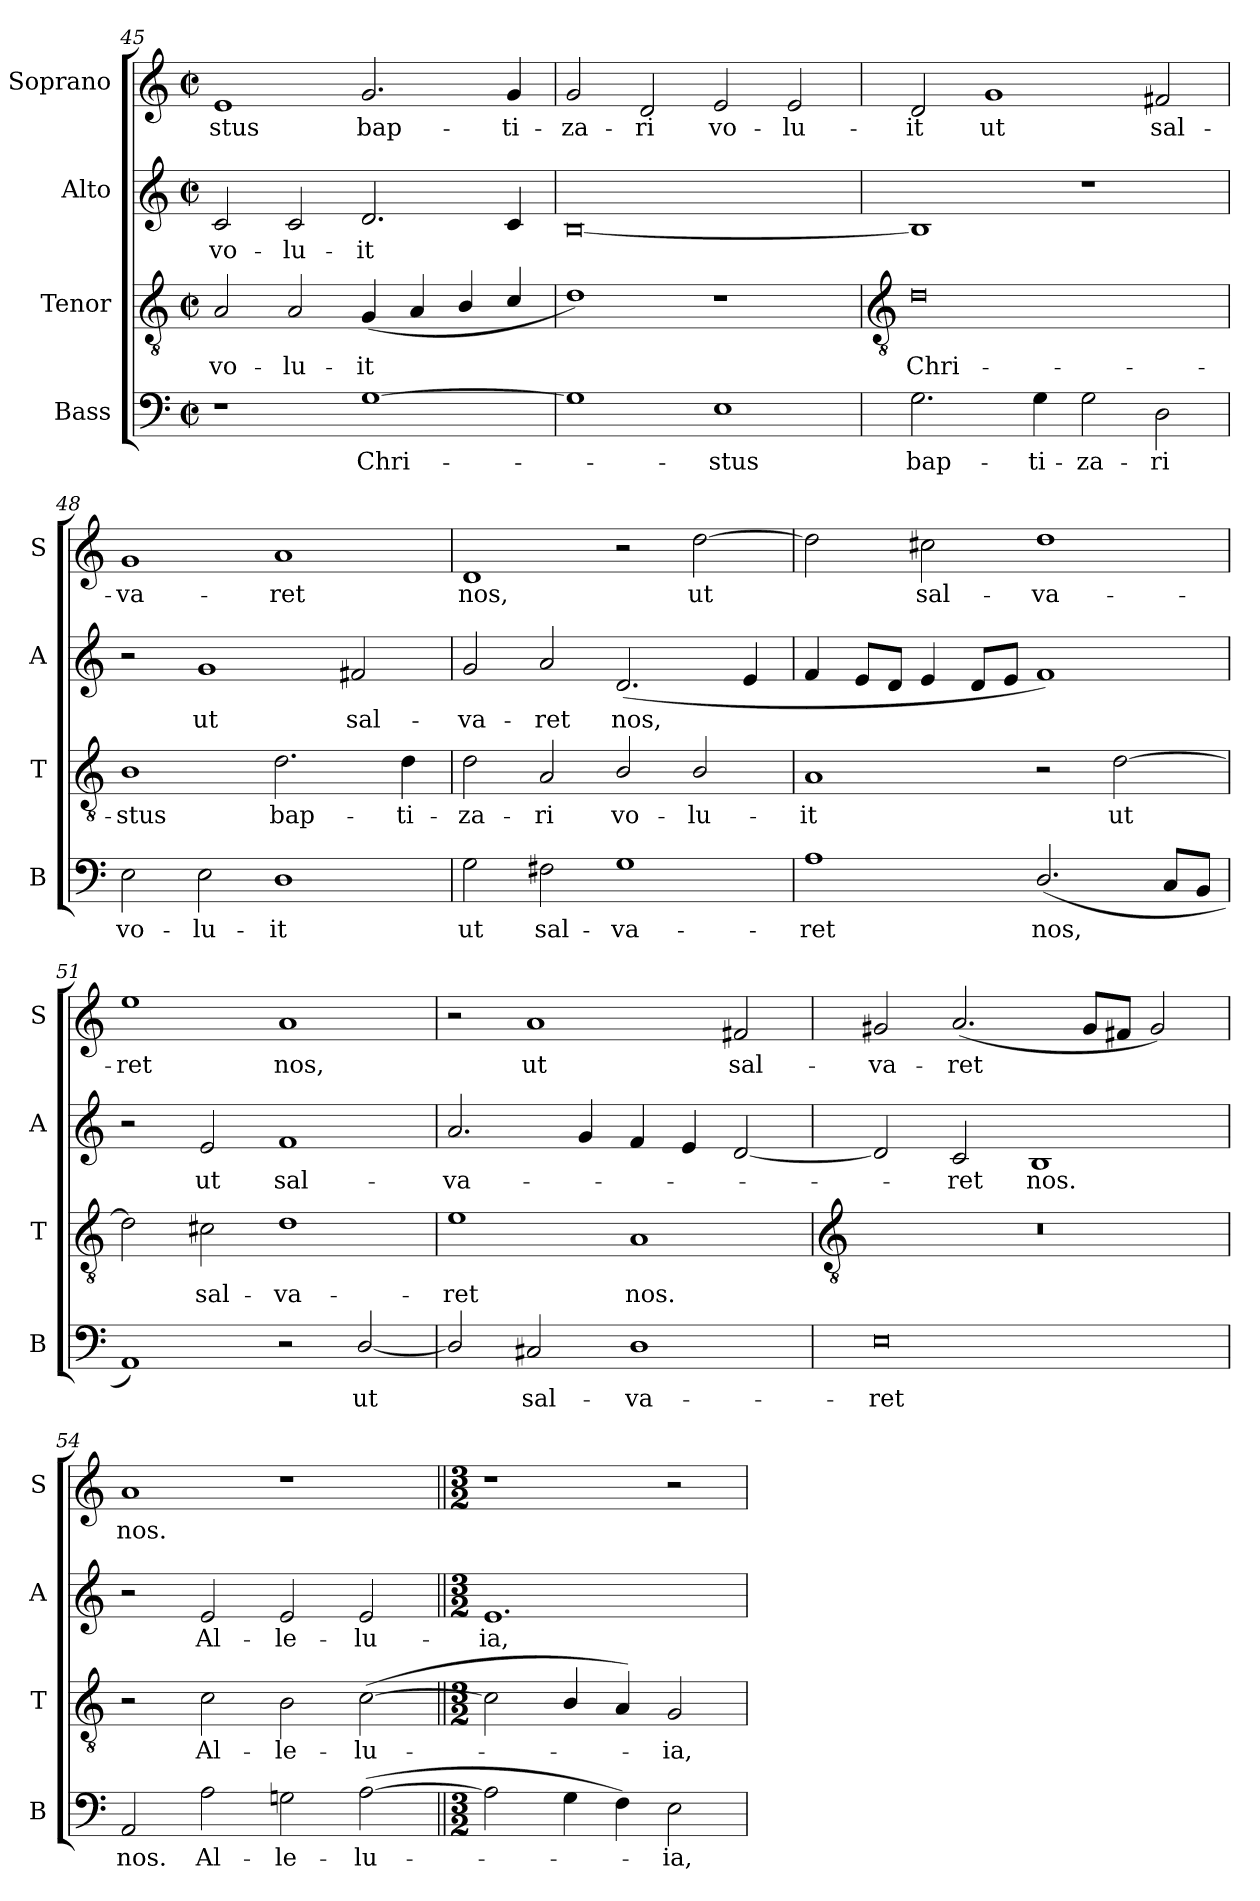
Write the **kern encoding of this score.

**kern	**text	**kern	**text	**kern	**text	**kern	**text
*part4	*part4	*part3	*part3	*part2	*part2	*part1	*part1
*staff4	*staff4	*staff3	*staff3	*staff2	*staff2	*staff1	*staff1
*I"Bass	*	*I"Tenor	*	*I"Alto	*	*I"Soprano	*
*I'B	*	*I'T	*	*I'A	*	*I'S	*
*clefF4	*	*clefGv2	*	*clefG2	*	*clefG2	*
*k[]	*	*k[]	*	*k[]	*	*k[]	*
*C:	*	*C:	*	*C:	*	*C:	*
*M4/2	*	*M4/2	*	*M4/2	*	*M4/2	*
*met(c|)	*	*met(c|)	*	*met(c|)	*	*met(c|)	*
=45	=45	=45	=45	=45	=45	=45	=45
!	!	!	!LO:LY:b	!	!LO:LY:b	!	!LO:LY:b
1r	.	2A	vo-	2c	vo-	1e	-stus
!	!	!	!LO:LY:b	!	!LO:LY:b	!	!
.	.	2A	-lu-	2c	-lu-	.	.
!	!LO:LY:b	!	!LO:LY:b	!	!LO:LY:b	!	!LO:LY:b
[1G	Chri-	(<4G	-it	2.d	-it	2.g	bap-
.	.	4A	.	.	.	.	.
.	.	4B/	.	.	.	.	.
!	!	!	!	!	!	!	!LO:LY:b
.	.	4c/	.	4c	.	4g	-ti-
=46	=46	=46	=46	=46	=46	=46	=46
!	!	!	!	!	!	!	!LO:LY:b
1G]	.	1d/)	.	[0B	.	2g	-za-
!	!	!	!	!	!	!	!LO:LY:b
.	.	.	.	.	.	2d	-ri
!	!LO:LY:b	!	!	!	!	!	!LO:LY:b
1E	stus	1r	.	.	.	2e	vo-
!	!	!	!	!	!	!	!LO:LY:b
.	.	.	.	.	.	2e	-lu-
!!LO:LB:g=z
=47	=47	=47	=47	=47	=47	=47	=47
*	*	*clefGv2	*	*	*	*	*
!	!LO:LY:b	!	!LO:LY:b	!	!	!	!LO:LY:b
2.G	bap-	0d	Chri-	1B]	.	2d	-it
!	!	!	!	!	!	!	!LO:LY:b
.	.	.	.	.	.	1g	ut
!	!LO:LY:b	!	!	!	!	!	!
4G	-ti-	.	.	.	.	.	.
!	!LO:LY:b	!	!	!	!	!	!
2G	-za-	.	.	1r	.	.	.
!	!LO:LY:b	!	!	!	!	!	!LO:LY:b
2D	-ri	.	.	.	.	2f#X	sal-
=48	=48	=48	=48	=48	=48	=48	=48
!	!LO:LY:b	!	!LO:LY:b	!	!	!	!LO:LY:b
2E	vo-	1B	-stus	2r	.	1g	-va-
!	!LO:LY:b	!	!	!	!LO:LY:b	!	!
2E	-lu-	.	.	1g	ut	.	.
!	!LO:LY:b	!	!LO:LY:b	!	!	!	!LO:LY:b
1D	-it	2.d	bap-	.	.	1a	-ret
!	!	!	!	!	!LO:LY:b	!	!
.	.	.	.	2f#X	sal-	.	.
!	!	!	!LO:LY:b	!	!	!	!
.	.	4d	-ti-	.	.	.	.
=49	=49	=49	=49	=49	=49	=49	=49
!	!LO:LY:b	!	!LO:LY:b	!	!LO:LY:b	!	!LO:LY:b
2G	ut	2d	-za-	2g	-va-	1d	nos,
!	!LO:LY:b	!	!LO:LY:b	!	!LO:LY:b	!	!
2F#X	sal-	2A	-ri	2a	-ret	.	.
!	!LO:LY:b	!	!LO:LY:b	!	!LO:LY:b	!	!
1G	-va-	2B/	vo-	(<2.d	nos,	2r	.
!	!	!	!LO:LY:b	!	!	!	!LO:LY:b
.	.	2B/	-lu-	.	.	[2dd	ut
.	.	.	.	4e	.	.	.
=50	=50	=50	=50	=50	=50	=50	=50
!	!LO:LY:b	!	!LO:LY:b	!	!	!	!
1A	-ret	1A	-it	4f	.	2dd]	.
.	.	.	.	8eL	.	.	.
.	.	.	.	8dJ	.	.	.
!	!	!	!	!	!	!	!LO:LY:b
.	.	.	.	4e	.	2cc#X	sal-
.	.	.	.	8dL	.	.	.
.	.	.	.	8eJ	.	.	.
!	!LO:LY:b	!	!	!	!	!	!LO:LY:b
(<2.D/	nos,	2r	.	1f)	.	1dd	-va-
!	!	!	!LO:LY:b	!	!	!	!
.	.	[2d	ut	.	.	.	.
8CL	.	.	.	.	.	.	.
8BBJ	.	.	.	.	.	.	.
=51	=51	=51	=51	=51	=51	=51	=51
!	!	!	!	!	!	!	!LO:LY:b
1AA)	.	2d]	.	2r	.	1ee	-ret
!	!	!	!LO:LY:b	!	!LO:LY:b	!	!
.	.	2c#X	sal-	2e	ut	.	.
!	!	!	!LO:LY:b	!	!LO:LY:b	!	!LO:LY:b
2r	.	1d	-va-	1f	sal-	1a	nos,
!	!LO:LY:b	!	!	!	!	!	!
[2D/	ut	.	.	.	.	.	.
=52	=52	=52	=52	=52	=52	=52	=52
!	!	!	!LO:LY:b	!	!LO:LY:b	!	!
2D/]	.	1e	-ret	2.a	-va-	2r	.
!	!LO:LY:b	!	!	!	!	!	!LO:LY:b
2C#X	sal-	.	.	.	.	1a	ut
.	.	.	.	4g	.	.	.
!	!LO:LY:b	!	!LO:LY:b	!	!	!	!
1D	-va-	1A	nos.	4f	.	.	.
.	.	.	.	4e	.	.	.
!	!	!	!	!	!	!	!LO:LY:b
.	.	.	.	[2d	.	2f#X	sal-
!!LO:LB:g=z
=53	=53	=53	=53	=53	=53	=53	=53
*	*	*clefGv2	*	*	*	*	*
!	!LO:LY:b	!	!	!	!	!	!LO:LY:b
0E	-ret	0r	.	2d]	.	2g#X	-va-
!	!	!	!	!	!LO:LY:b	!	!LO:LY:b
.	.	.	.	2c	ret	(<2.a	-ret
!	!	!	!	!	!LO:LY:b	!	!
.	.	.	.	1B	nos.	.	.
.	.	.	.	.	.	8g#L	.
.	.	.	.	.	.	8f#XJ	.
.	.	.	.	.	.	2g#)	.
=54	=54	=54	=54	=54	=54	=54	=54
!	!LO:LY:b	!	!	!	!	!	!LO:LY:b
2AA	nos.	2r	.	2r	.	1a	nos.
!	!LO:LY:b	!	!LO:LY:b	!	!LO:LY:b	!	!
2A	Al-	2c	Al-	2e	Al-	.	.
!	!LO:LY:b	!	!LO:LY:b	!	!LO:LY:b	!	!
2Gn	-le-	2B	-le-	2e	-le-	1r	.
!	!LO:LY:b	!	!LO:LY:b	!	!LO:LY:b	!	!
(>[2A	-lu-	(>[2c	-lu-	2e	-lu-	.	.
=55||	=55||	=55||	=55||	=55||	=55||	=55||	=55||
*M3/2	*	*M3/2	*	*M3/2	*	*M3/2	*
!	!	!	!	!	!LO:LY:b	!	!
2A]	.	2c]	.	1.e	-ia,	1r	.
4G	.	4B/	.	.	.	.	.
4F)	.	4A)	.	.	.	.	.
!	!LO:LY:b	!	!LO:LY:b	!	!	!	!
2E	ia,	2G	ia,	.	.	2r	.
=	=	=	=	=	=	=	=
*-	*-	*-	*-	*-	*-	*-	*-
